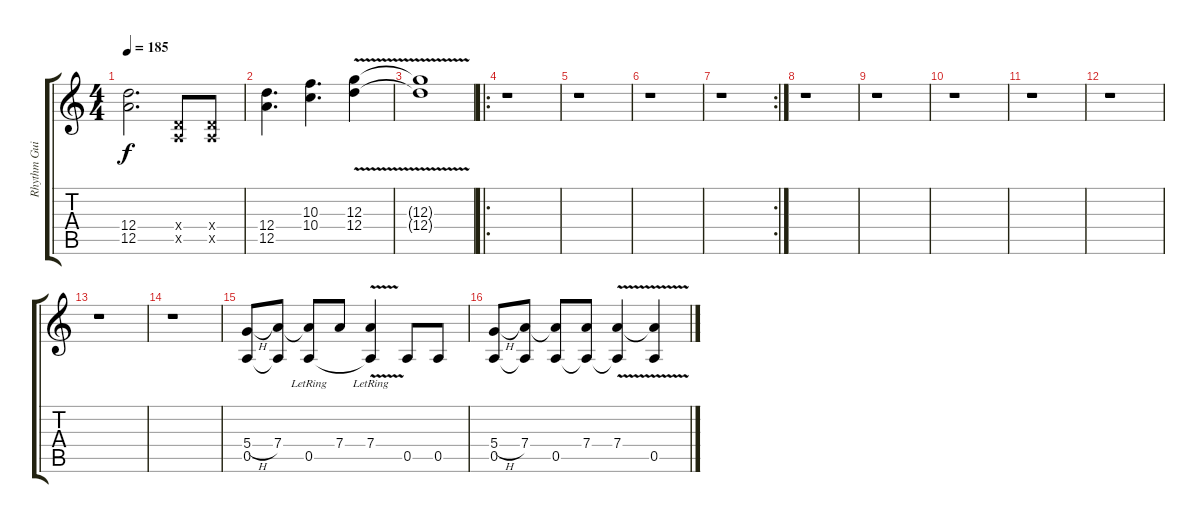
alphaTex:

\track ("Rhythm Guitar 1" "Rhythm Gui") {instrument overdrivenguitar}
\staff {score tabs}
\tuning (E4 B3 G3 D3 A2 E2) {hide}
\ts (4 4)
\tempo 185
\clef g2
\ks c
(12.4{t} 12.5{t}).2{d dy f} (0.4{x} 0.5{x}).8 (0.4{x} 0.5{x}).8 |
(12.4 12.5).4{d} (10.3 10.4).4{d} (12.3{v} 12.4).4 |
(12.3{t} 12.4{t}).1 |
\ro
r.1 |
r.1 |
r.1 |
\rc 2
r.1 |
r.1 |
r.1 |
r.1 |
r.1 |
r.1 |
r.1 |
r.1 |
(5.4{h} 0.5).8 (7.4 0.5{t}).8 (7.4{t} 0.5{lr}).8 7.4.8 (7.4{v lr} 0.5{t}).4 0.5.8 0.5.8 |
(5.4{h} 0.5).8 (7.4 0.5{t}).8 (7.4{t} 0.5).8 (7.4 0.5{t}).8 (7.4{v} 0.5{t}).4 (7.4{t} 0.5).4
